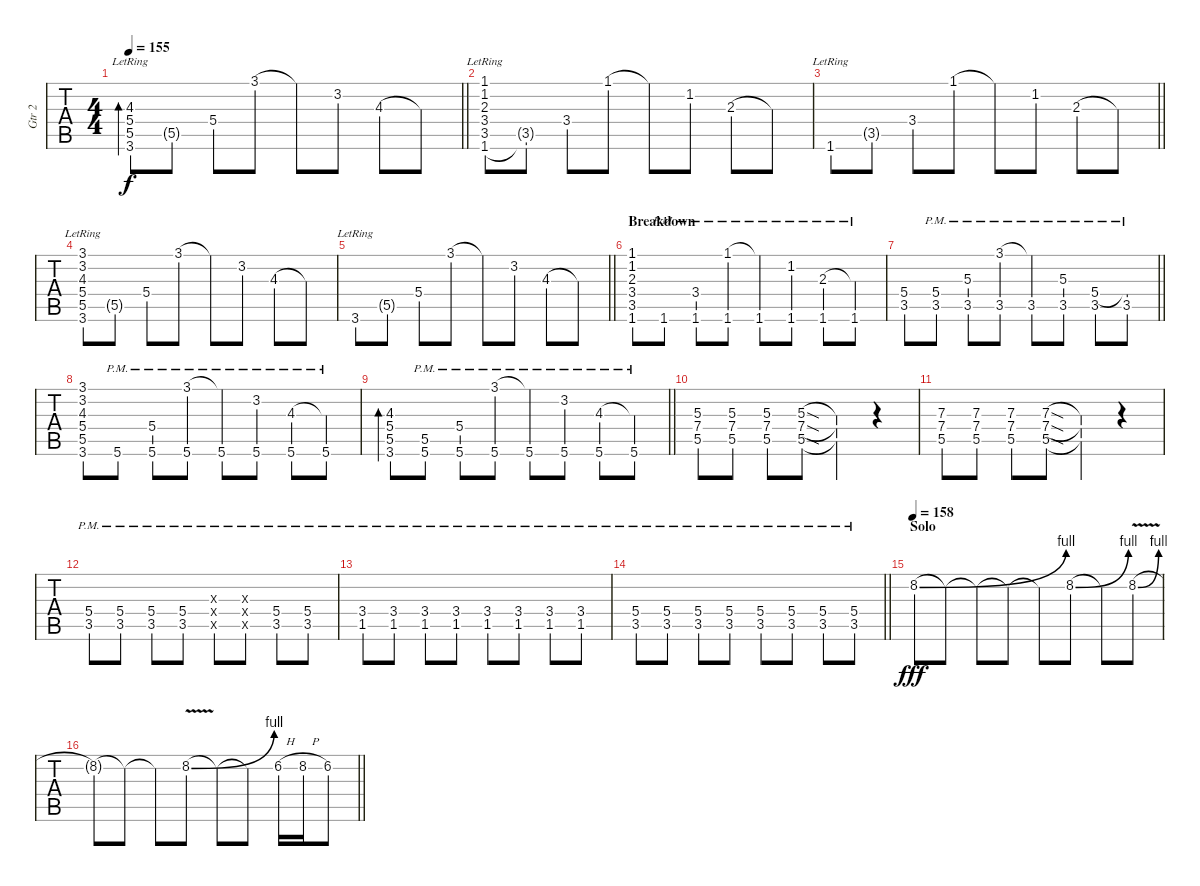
\track ("Gtr 2" "Gtr 2") {instrument distortionguitar}
\staff {tabs}
\tuning (E4 B3 G3 D3 A2 E2) {hide}
\ts (4 4)
\tempo 155
\clef g2
\barLineRight lightlight
\ks c
(4.3{lr} 5.4{lr} 5.5{lr} 3.6{lr}).8{bd 240 dy f} 5.5{g}.8 5.4.8 3.1.8 3.1{t}.8 3.2.8 4.3.8 4.3{t}.8 |
(1.1{lr} 1.2{lr} 2.3{lr} 3.4{lr} 3.5{lr} 1.6{lr}).8 (3.5{g} 1.6{t}).8 3.4.8 1.1.8 1.1{t}.8 1.2.8 2.3.8 2.3{t}.8 |
\barLineRight lightlight
1.6{lr}.8 3.5{g}.8 3.4.8 1.1.8 1.1{t}.8 1.2.8 2.3.8 2.3{t}.8 |
(3.1{lr} 3.2{lr} 4.3{lr} 5.4{lr} 5.5{lr} 3.6{lr}).8 5.5{g}.8 5.4.8 3.1.8 3.1{t}.8 3.2.8 4.3.8 4.3{t}.8 |
\barLineRight lightlight
3.6{lr}.8 5.5{g}.8 5.4.8 3.1.8 3.1{t}.8 3.2.8 4.3.8 4.3{t}.8 |
\section ("" "Breakdown")
(1.1 1.2 2.3 3.4 3.5 1.6).8 1.6{pm}.8 (3.4 1.6{pm}).8 (1.1 1.6{pm}).8 (1.1{t} 1.6{pm}).8 (1.2 1.6{pm}).8 (2.3 1.6{pm}).8 (2.3{t} 1.6{pm}).8 |
\barLineRight lightlight
(5.4 3.5).8 (5.4 3.5{pm}).8 (5.3 3.5{pm}).8 (3.1 3.5{pm}).8 (3.1{t} 3.5{pm}).8 (5.3 3.5{pm}).8 (5.4 3.5{pm}).8 (5.4{t} 3.5{pm}).8 |
(3.1 3.2 4.3 5.4 5.5 3.6).8 5.6{pm}.8 (5.4 5.6{pm}).8 (3.1 5.6{pm}).8 (3.1{t} 5.6{pm}).8 (3.2 5.6{pm}).8 (4.3 5.6{pm}).8 (4.3{t} 5.6{pm}).8 |
\barLineRight lightlight
(4.3 5.4 5.5 3.6).8{bd 240} (5.5 5.6{pm}).8 (5.4 5.6{pm}).8 (3.1 5.6{pm}).8 (3.1{t} 5.6{pm}).8 (3.2 5.6{pm}).8 (4.3 5.6{pm}).8 (4.3{t} 5.6{pm}).8 |
(5.3 7.4 5.5).8 (5.3 7.4 5.5).8 (5.3 7.4 5.5).8 (5.3{sod} 7.4{sod} 5.5{sod}).8 (5.3{t} 7.4{t} 5.5{t}).4 r.4 |
(7.3 7.4 5.5).8 (7.3 7.4 5.5).8 (7.3 7.4 5.5).8 (7.3{sod} 7.4{sod} 5.5{sod}).8 (7.3{t} 7.4{t} 5.5{t}).4 r.4 |
(5.4{pm} 3.5{pm}).8 (5.4{pm} 3.5{pm}).8 (5.4{pm} 3.5{pm}).8 (5.4{pm} 3.5{pm}).8 (0.3{x} 5.4{pm x} 3.5{pm x}).8 (0.3{x} 5.4{pm x} 3.5{pm x}).8 (5.4{pm} 3.5{pm}).8 (5.4{pm} 3.5{pm}).8 |
(3.4{pm} 1.5{pm}).8 (3.4{pm} 1.5{pm}).8 (3.4{pm} 1.5{pm}).8 (3.4{pm} 1.5{pm}).8 (3.4{pm} 1.5{pm}).8 (3.4{pm} 1.5{pm}).8 (3.4{pm} 1.5{pm}).8 (3.4{pm} 1.5{pm}).8 |
\barLineRight lightlight
(5.4{pm} 3.5{pm}).8 (5.4{pm} 3.5{pm}).8 (5.4{pm} 3.5{pm}).8 (5.4{pm} 3.5{pm}).8 (5.4{pm} 3.5{pm}).8 (5.4{pm} 3.5{pm}).8 (5.4{pm} 3.5{pm}).8 (5.4{pm} 3.5{pm}).8 |
\section ("" "Solo")
\tempo 158
8.2{be (bend 0 0 60 4)}.8{dy fff} 8.2{t}.8 8.2{t}.8 8.2{t}.8 8.2{t}.8 8.2{be (bend 0 0 60 4)}.8 8.2{t}.8 8.2{be (bend 0 0 60 4) v}.8 |
\barLineRight lightlight
8.2{t}.8 8.2{t}.8 8.2{t}.8 8.2{be (bend 0 0 60 4) v}.8 8.2{t}.8 8.2{t}.8 6.2{h}.16 8.2{h}.16 6.2{h}.8
